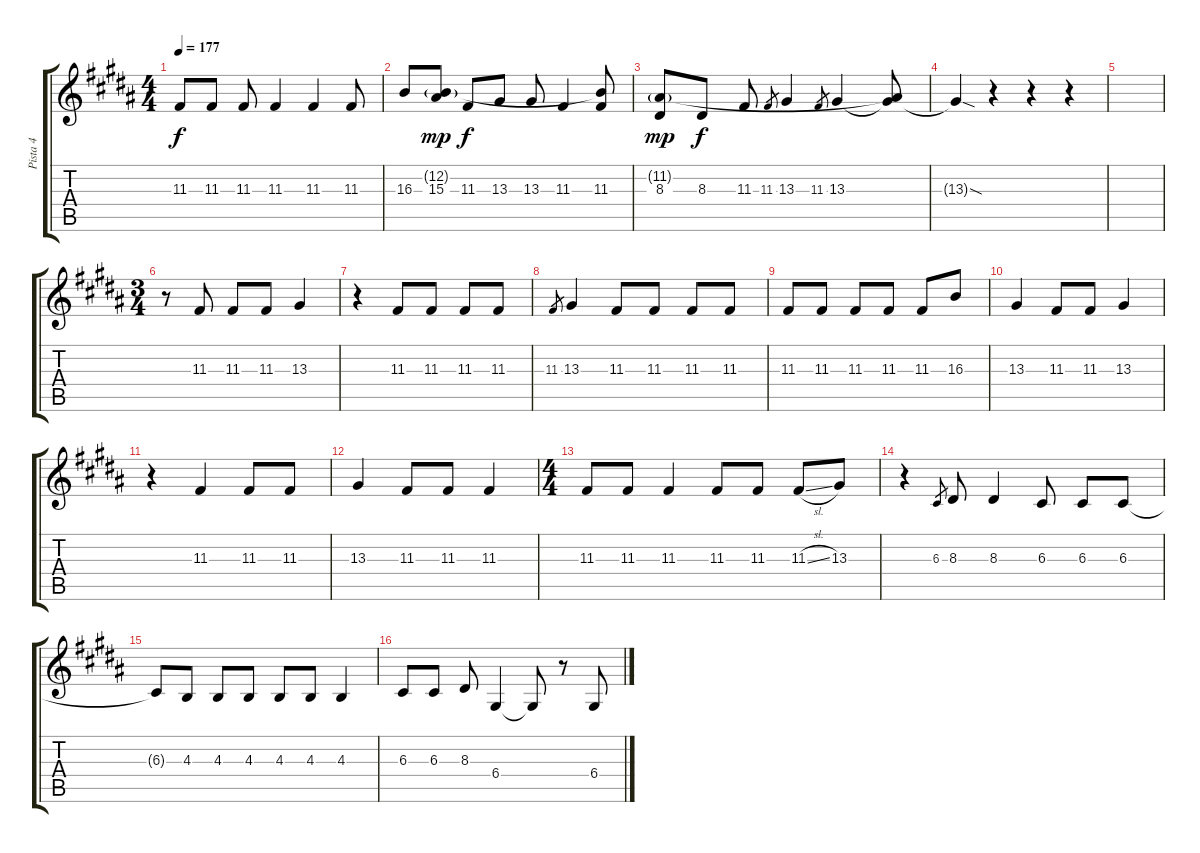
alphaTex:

\track ("Pista 4" "Pista 4") {instrument lead2sawtooth}
\staff {score tabs}
\tuning (E4 B3 G3 D3 A2 E2) {hide}
\ts (4 4)
\tempo 177
\clef g2
\ks g#minor
11.3.8{dy f} 11.3.8 11.3.8 11.3.4 11.3.4 11.3.8 |
16.3.8 (12.2{g} 15.3).8{dy mp} 11.3.8{dy f} 13.3.8 13.3.8 11.3.4 (12.2{t} 11.3).8 |
(11.2{g} 8.3).8{dy mp} 8.3.8{dy f} 11.3.8 11.3.8{gr} 13.3.4 11.3.8{gr} 13.3.4 (11.2{t} 13.3{t}).8 |
13.3{sod t}.4 r.4 r.4 r.4 |
|
\ts (3 4)
r.8 11.3.8 11.3.8 11.3.8 13.3.4 |
r.4 11.3.8 11.3.8 11.3.8 11.3.8 |
11.3.8{gr} 13.3.4 11.3.8 11.3.8 11.3.8 11.3.8 |
11.3.8 11.3.8 11.3.8 11.3.8 11.3.8 16.3.8 |
13.3.4 11.3.8 11.3.8 13.3.4 |
r.4 11.3.4 11.3.8 11.3.8 |
13.3.4 11.3.8 11.3.8 11.3.4 |
\ts (4 4)
11.3.8 11.3.8 11.3.4 11.3.8 11.3.8 11.3{sl}.8 13.3.8 |
r.4 6.3.8{gr} 8.3.8 8.3.4 6.3.8 6.3.8 6.3.8 |
6.3{t}.8 4.3.8 4.3.8 4.3.8 4.3.8 4.3.8 4.3.4 |
6.3.8 6.3.8 8.3.8 6.4.4 6.4{t}.8 r.8 6.4.8
